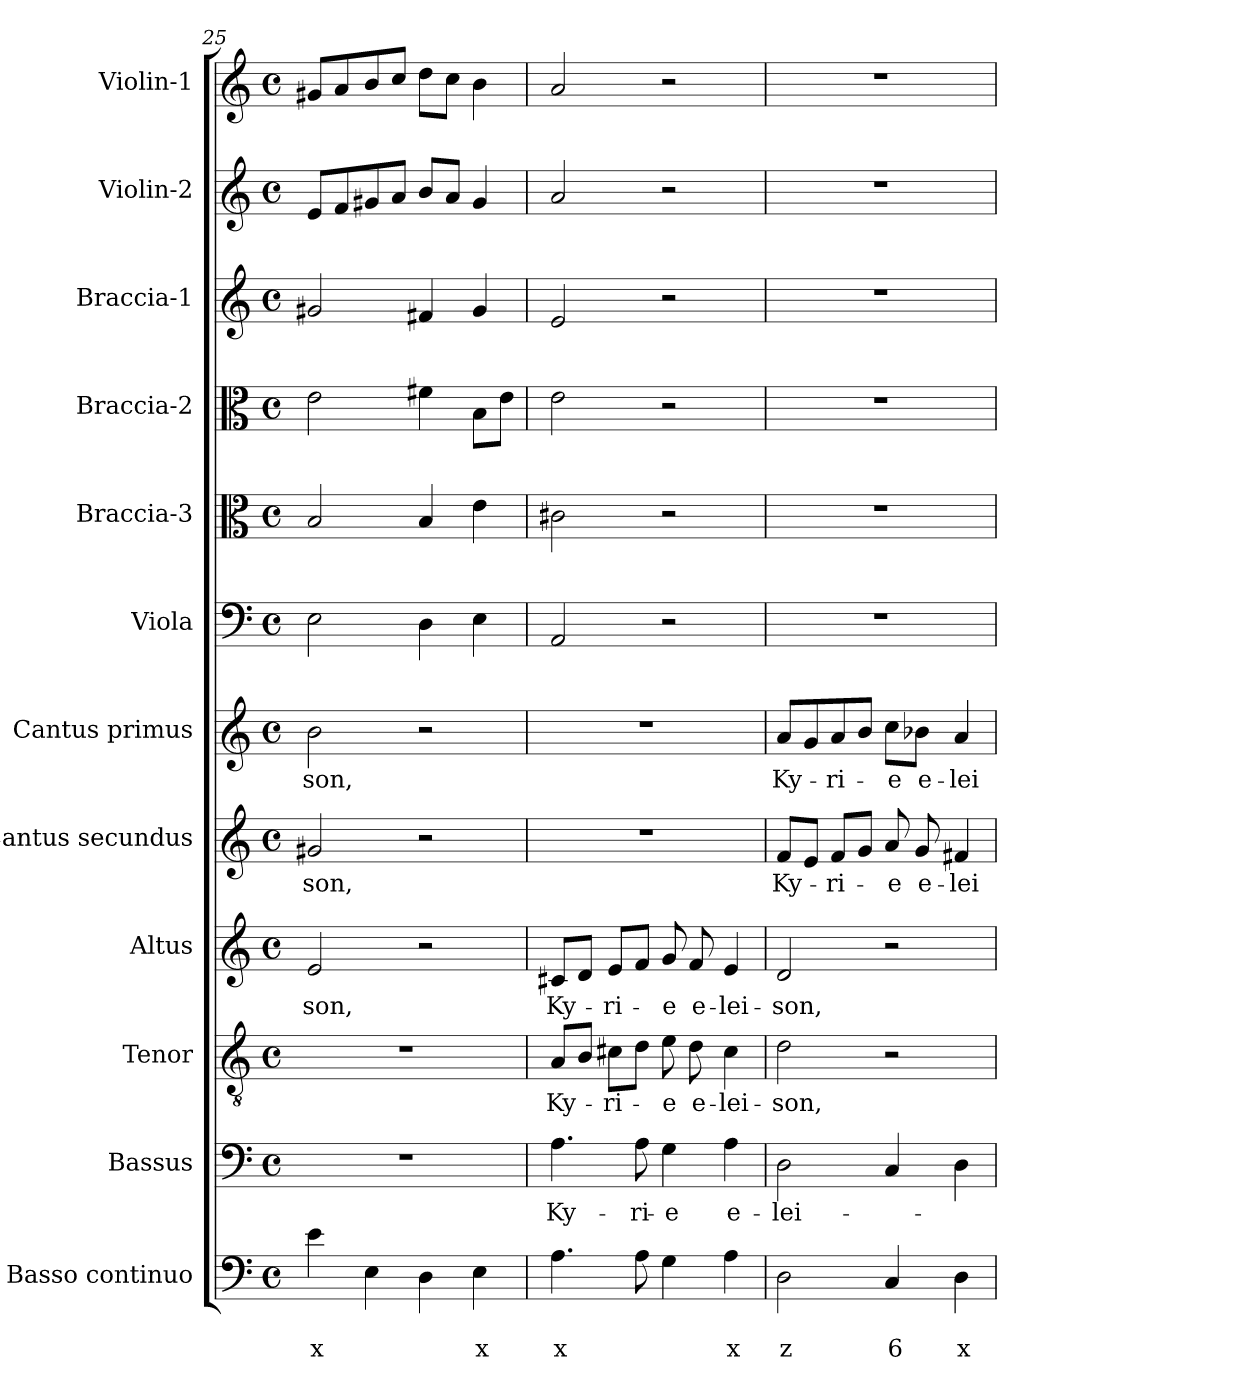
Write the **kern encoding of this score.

**kern	**text	**text	**kern	**text	**kern	**text	**kern	**text	**kern	**text	**kern	**text	**kern	**kern	**kern	**kern	**kern	**kern
*part12	*part12	*part12	*part11	*part11	*part10	*part10	*part9	*part9	*part8	*part8	*part7	*part7	*part6	*part5	*part4	*part3	*part2	*part1
*staff12	*staff12	*staff12	*staff11	*staff11	*staff10	*staff10	*staff9	*staff9	*staff8	*staff8	*staff7	*staff7	*staff6	*staff5	*staff4	*staff3	*staff2	*staff1
*I"Basso continuo	*	*	*I"Bassus	*	*I"Tenor	*	*I"Altus	*	*I"Cantus secundus	*	*I"Cantus primus	*	*I"Viola	*I"Braccia-3	*I"Braccia-2	*I"Braccia-1	*I"Violin-2	*I"Violin-1
*I'BC	*	*	*I'B	*	*I'T	*	*I'A	*	*I'C2	*	*I'C1	*	*I'Va	*I'Br3	*I'Br2	*I'Br1	*I'Vi2	*I'Vi1
!!LO:PB:g=z
*clefF4	*	*	*clefF4	*	*clefGv2	*	*clefG2	*	*clefG2	*	*clefG2	*	*clefF4	*clefC3	*clefC3	*clefG2	*clefG2	*clefG2
*k[]	*	*	*k[]	*	*k[]	*	*k[]	*	*k[]	*	*k[]	*	*k[]	*k[]	*k[]	*k[]	*k[]	*k[]
*C:	*	*	*C:	*	*C:	*	*C:	*	*C:	*	*C:	*	*C:	*C:	*C:	*C:	*C:	*C:
*M4/4	*	*	*M4/4	*	*M4/4	*	*M4/4	*	*M4/4	*	*M4/4	*	*M4/4	*M4/4	*M4/4	*M4/4	*M4/4	*M4/4
*met(c)	*	*	*met(c)	*	*met(c)	*	*met(c)	*	*met(c)	*	*met(c)	*	*met(c)	*met(c)	*met(c)	*met(c)	*met(c)	*met(c)
=25	=25	=25	=25	=25	=25	=25	=25	=25	=25	=25	=25	=25	=25	=25	=25	=25	=25	=25
!	!	!LO:LY:b	!	!	!	!	!	!	!	!	!	!	!	!	!	!	!	!
!	!	!	!	!	!	!	!	!LO:LY:b	!	!	!	!	!	!	!	!	!	!
!	!	!	!	!	!	!	!	!	!	!LO:LY:b	!	!	!	!	!	!	!	!
!	!	!	!	!	!	!	!	!	!	!	!	!LO:LY:b	!	!	!	!	!	!
4e\	.	x	1r	.	1r	.	2e/	-son,	2g#X/	-son,	2b\	-son,	2E\	2B/	2e\	2g#X/	8e/L	8g#X/L
.	.	.	.	.	.	.	.	.	.	.	.	.	.	.	.	.	8f/	8a/
4E\	.	.	.	.	.	.	.	.	.	.	.	.	.	.	.	.	8g#X/	8b/
.	.	.	.	.	.	.	.	.	.	.	.	.	.	.	.	.	8a/J	8cc/J
4D\	.	.	.	.	.	.	2r	.	2r	.	2r	.	4D\	4B/	4f#X\	4f#X/	8b/L	8dd\L
.	.	.	.	.	.	.	.	.	.	.	.	.	.	.	.	.	8a/J	8cc\J
!	!	!LO:LY:b	!	!	!	!	!	!	!	!	!	!	!	!	!	!	!	!
4E\	.	x	.	.	.	.	.	.	.	.	.	.	4E\	4e\	8B\L	4g#/	4g#/	4b\
.	.	.	.	.	.	.	.	.	.	.	.	.	.	.	8e\J	.	.	.
=26	=26	=26	=26	=26	=26	=26	=26	=26	=26	=26	=26	=26	=26	=26	=26	=26	=26	=26
!	!	!LO:LY:b	!	!	!	!	!	!	!	!	!	!	!	!	!	!	!	!
!	!	!	!	!LO:LY:b	!	!	!	!	!	!	!	!	!	!	!	!	!	!
!	!	!	!	!	!	!LO:LY:b	!	!	!	!	!	!	!	!	!	!	!	!
!	!	!	!	!	!	!	!	!LO:LY:b	!	!	!	!	!	!	!	!	!	!
4.A\	.	x	4.A\	Ky-	8A/L	Ky-	8c#X/L	Ky-	1r	.	1r	.	2AA/	2c#X\	2e\	2e/	2a/	2a/
.	.	.	.	.	8B/J	.	8d/J	.	.	.	.	.	.	.	.	.	.	.
!	!	!	!	!	!	!LO:LY:b	!	!	!	!	!	!	!	!	!	!	!	!
!	!	!	!	!	!	!	!	!LO:LY:b	!	!	!	!	!	!	!	!	!	!
.	.	.	.	.	8c#X\L	-ri-	8e/L	-ri-	.	.	.	.	.	.	.	.	.	.
!	!	!	!	!LO:LY:b	!	!	!	!	!	!	!	!	!	!	!	!	!	!
8A\	.	.	8A\	-ri-	8d\J	.	8f/J	.	.	.	.	.	.	.	.	.	.	.
!	!	!	!	!LO:LY:b	!	!	!	!	!	!	!	!	!	!	!	!	!	!
!	!	!	!	!	!	!LO:LY:b	!	!	!	!	!	!	!	!	!	!	!	!
!	!	!	!	!	!	!	!	!LO:LY:b	!	!	!	!	!	!	!	!	!	!
4G\	.	.	4G\	-e	8e\	-e	8g/	-e	.	.	.	.	2r	2r	2r	2r	2r	2r
!	!	!	!	!	!	!LO:LY:b	!	!	!	!	!	!	!	!	!	!	!	!
!	!	!	!	!	!	!	!	!LO:LY:b	!	!	!	!	!	!	!	!	!	!
.	.	.	.	.	8d\	e-	8f/	e-	.	.	.	.	.	.	.	.	.	.
!	!	!LO:LY:b	!	!	!	!	!	!	!	!	!	!	!	!	!	!	!	!
!	!	!	!	!LO:LY:b	!	!	!	!	!	!	!	!	!	!	!	!	!	!
!	!	!	!	!	!	!LO:LY:b	!	!	!	!	!	!	!	!	!	!	!	!
!	!	!	!	!	!	!	!	!LO:LY:b	!	!	!	!	!	!	!	!	!	!
4A\	.	x	4A\	e-	4c#\	-lei-	4e/	-lei-	.	.	.	.	.	.	.	.	.	.
=27	=27	=27	=27	=27	=27	=27	=27	=27	=27	=27	=27	=27	=27	=27	=27	=27	=27	=27
!	!	!LO:LY:b	!	!	!	!	!	!	!	!	!	!	!	!	!	!	!	!
!	!	!	!	!LO:LY:b	!	!	!	!	!	!	!	!	!	!	!	!	!	!
!	!	!	!	!	!	!LO:LY:b	!	!	!	!	!	!	!	!	!	!	!	!
!	!	!	!	!	!	!	!	!LO:LY:b	!	!	!	!	!	!	!	!	!	!
!	!	!	!	!	!	!	!	!	!	!LO:LY:b	!	!	!	!	!	!	!	!
!	!	!	!	!	!	!	!	!	!	!	!	!LO:LY:b	!	!	!	!	!	!
2D\	.	z	2D\	-lei-	2d\	-son,	2d/	-son,	8f/L	Ky-	8a/L	Ky-	1r	1r	1r	1r	1r	1r
.	.	.	.	.	.	.	.	.	8e/J	.	8g/	.	.	.	.	.	.	.
!	!	!	!	!	!	!	!	!	!	!LO:LY:b	!	!	!	!	!	!	!	!
!	!	!	!	!	!	!	!	!	!	!	!	!LO:LY:b	!	!	!	!	!	!
.	.	.	.	.	.	.	.	.	8f/L	-ri-	8a/	-ri-	.	.	.	.	.	.
.	.	.	.	.	.	.	.	.	8g/J	.	8b/J	.	.	.	.	.	.	.
!	!	!LO:LY:b	!	!	!	!	!	!	!	!	!	!	!	!	!	!	!	!
!	!	!	!	!	!	!	!	!	!	!LO:LY:b	!	!	!	!	!	!	!	!
!	!	!	!	!	!	!	!	!	!	!	!	!LO:LY:b	!	!	!	!	!	!
4C/	.	6	4C/	.	2r	.	2r	.	8a/	-e	8cc\L	-e	.	.	.	.	.	.
!	!	!	!	!	!	!	!	!	!	!LO:LY:b	!	!	!	!	!	!	!	!
!	!	!	!	!	!	!	!	!	!	!	!	!LO:LY:b	!	!	!	!	!	!
.	.	.	.	.	.	.	.	.	8g/	e-	8b-X\J	e-	.	.	.	.	.	.
!	!	!LO:LY:b	!	!	!	!	!	!	!	!	!	!	!	!	!	!	!	!
!	!	!	!	!	!	!	!	!	!	!LO:LY:b	!	!	!	!	!	!	!	!
!	!	!	!	!	!	!	!	!	!	!	!	!LO:LY:b	!	!	!	!	!	!
4D\	.	x	4D\	.	.	.	.	.	4f#X/	-lei-	4a/	-lei-	.	.	.	.	.	.
=	=	=	=	=	=	=	=	=	=	=	=	=	=	=	=	=	=	=
*-	*-	*-	*-	*-	*-	*-	*-	*-	*-	*-	*-	*-	*-	*-	*-	*-	*-	*-
